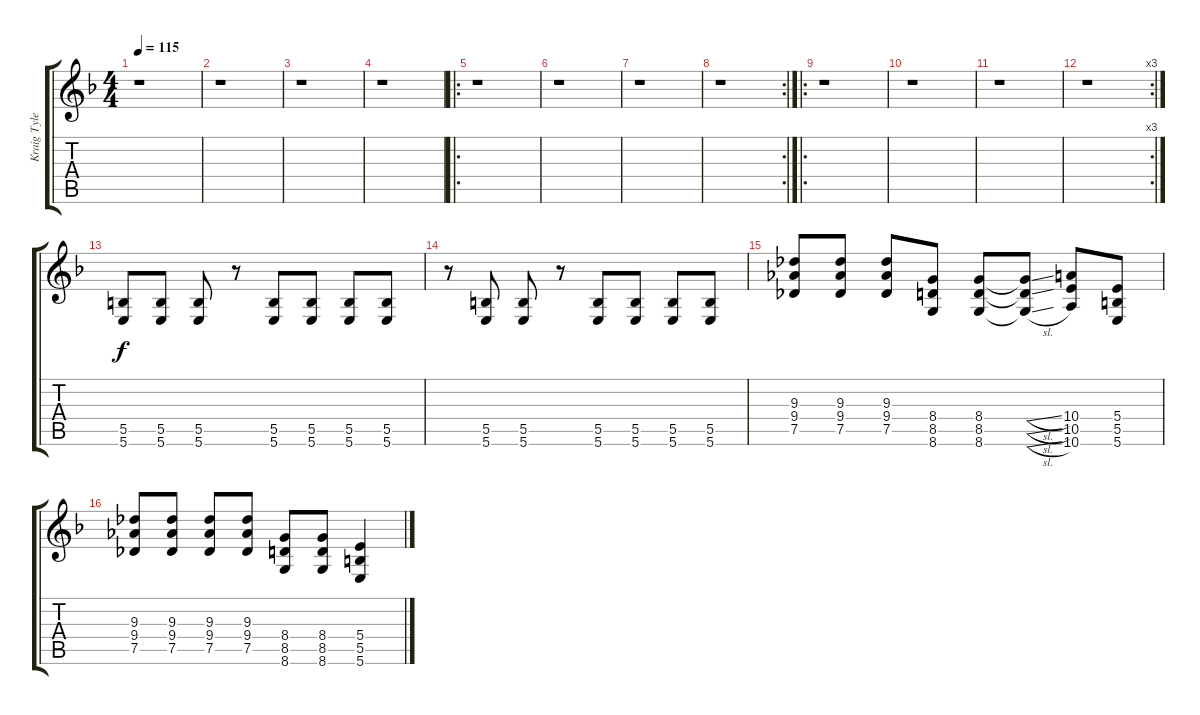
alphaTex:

\track ("Kraig Tyler" "Kraig Tyle") {instrument distortionguitar}
\staff {score tabs}
\tuning (Db4 Ab3 E3 B2 Gb2 B1) {hide}
\ts (4 4)
\tempo 115
\clef g2
\ks f
r.1{dy f instrument distortionguitar} |
r.1 |
r.1 |
r.1 |
\ro
r.1 |
r.1 |
r.1 |
\rc 2
r.1 |
\ro
r.1 |
r.1 |
r.1 |
\rc 3
r.1 |
(5.5 5.6).8 (5.5 5.6).8 (5.5 5.6).8 r.8 (5.5 5.6).8 (5.5 5.6).8 (5.5 5.6).8 (5.5 5.6).8 |
r.8 (5.5 5.6).8 (5.5 5.6).8 r.8 (5.5 5.6).8 (5.5 5.6).8 (5.5 5.6).8 (5.5 5.6).8 |
(9.3 9.4 7.5).8 (9.3 9.4 7.5).8 (9.3 9.4 7.5).8 (8.4 8.5 8.6).8 (8.4 8.5 8.6).8 (8.4{sl t} 8.5{sl t} 8.6{sl t}).8 (10.4 10.5 10.6).8 (5.4 5.5 5.6).8 |
(9.3 9.4 7.5).8 (9.3 9.4 7.5).8 (9.3 9.4 7.5).8 (9.3 9.4 7.5).8 (8.4 8.5 8.6).8 (8.4 8.5 8.6).8 (5.4 5.5 5.6).4
